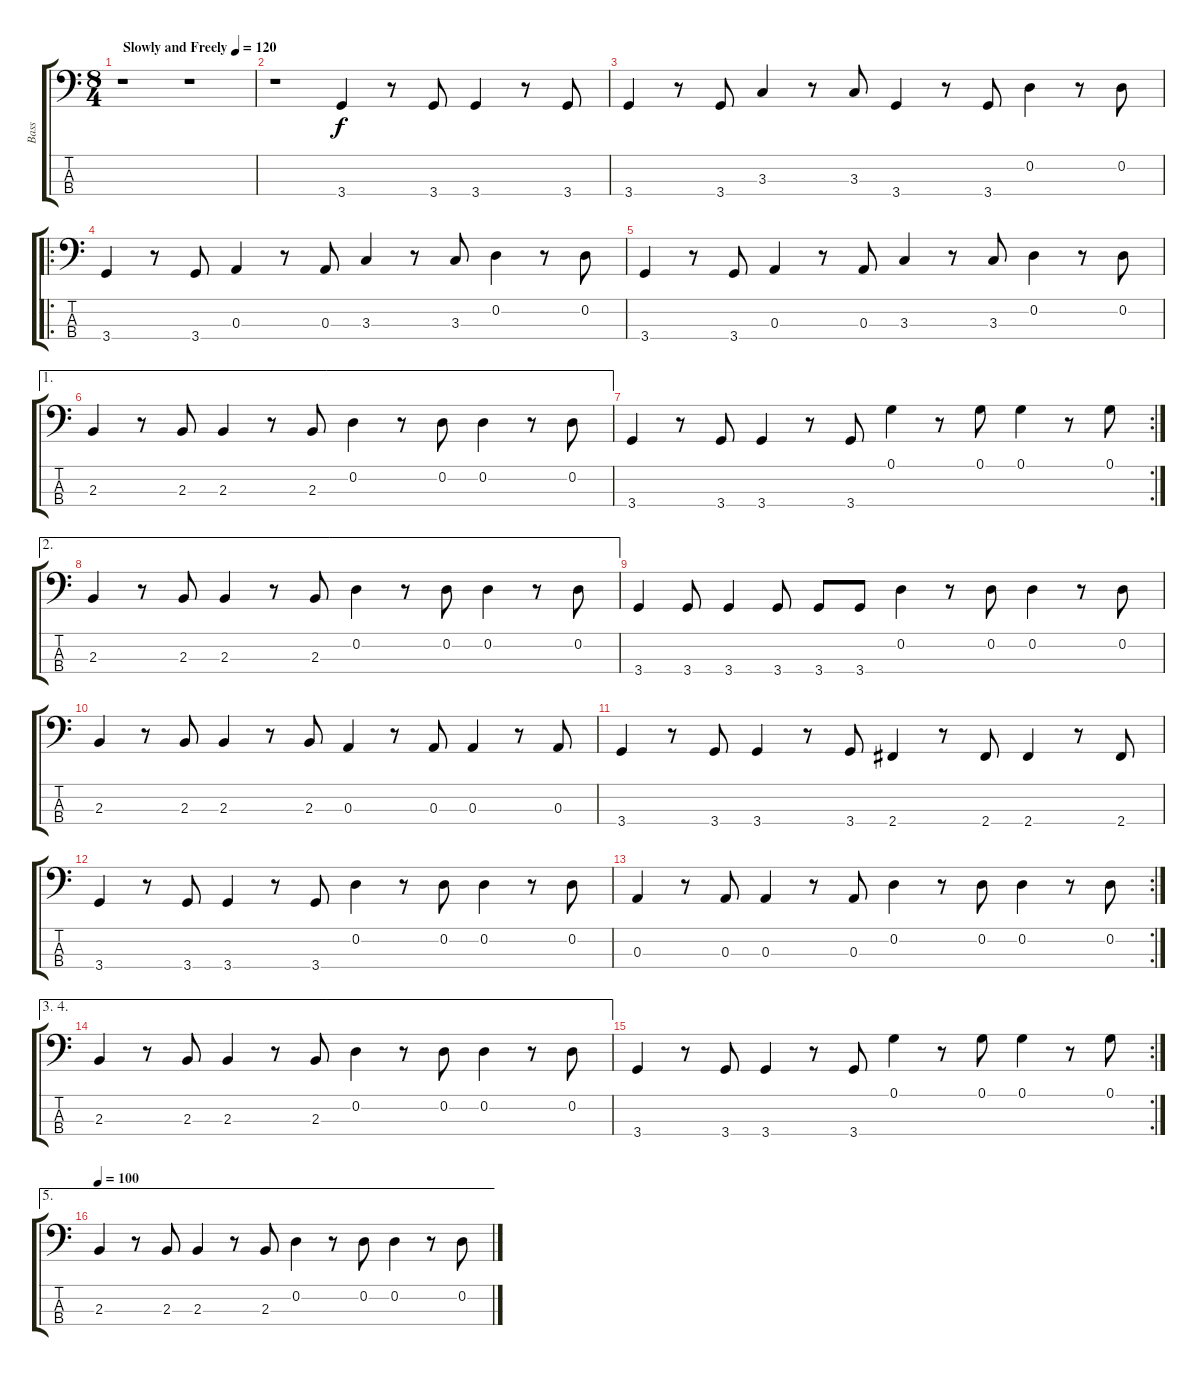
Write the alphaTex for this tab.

\track ("Bass" "Bass") {instrument electricbassfinger}
\staff {score tabs}
\tuning (G2 D2 A1 E1) {hide}
\ts (8 4)
\tempo (120 "Slowly and Freely")
\clef f4
\ks c
r.1{dy f instrument electricbassfinger} r.1 |
r.1 3.4.4 r.8 3.4.8 3.4.4 r.8 3.4.8 |
3.4.4 r.8 3.4.8 3.3.4 r.8 3.3.8 3.4.4 r.8 3.4.8 0.2.4 r.8 0.2.8 |
\ro
3.4.4 r.8 3.4.8 0.3.4 r.8 0.3.8 3.3.4 r.8 3.3.8 0.2.4 r.8 0.2.8 |
3.4.4 r.8 3.4.8 0.3.4 r.8 0.3.8 3.3.4 r.8 3.3.8 0.2.4 r.8 0.2.8 |
\ae 1
2.3.4 r.8 2.3.8 2.3.4 r.8 2.3.8 0.2.4 r.8 0.2.8 0.2.4 r.8 0.2.8 |
\rc 2
3.4.4 r.8 3.4.8 3.4.4 r.8 3.4.8 0.1.4 r.8 0.1.8 0.1.4 r.8 0.1.8 |
\ae 2
2.3.4 r.8 2.3.8 2.3.4 r.8 2.3.8 0.2.4 r.8 0.2.8 0.2.4 r.8 0.2.8 |
3.4.4 3.4.8 3.4.4 3.4.8 3.4.8 3.4.8 0.2.4 r.8 0.2.8 0.2.4 r.8 0.2.8 |
2.3.4 r.8 2.3.8 2.3.4 r.8 2.3.8 0.3.4 r.8 0.3.8 0.3.4 r.8 0.3.8 |
3.4.4 r.8 3.4.8 3.4.4 r.8 3.4.8 2.4.4 r.8 2.4.8 2.4.4 r.8 2.4.8 |
3.4.4 r.8 3.4.8 3.4.4 r.8 3.4.8 0.2.4 r.8 0.2.8 0.2.4 r.8 0.2.8 |
\rc 2
0.3.4 r.8 0.3.8 0.3.4 r.8 0.3.8 0.2.4 r.8 0.2.8 0.2.4 r.8 0.2.8 |
\ae (3 4)
2.3.4 r.8 2.3.8 2.3.4 r.8 2.3.8 0.2.4 r.8 0.2.8 0.2.4 r.8 0.2.8 |
\rc 2
3.4.4 r.8 3.4.8 3.4.4 r.8 3.4.8 0.1.4 r.8 0.1.8 0.1.4 r.8 0.1.8 |
\ae 5
\tempo 100
2.3.4 r.8 2.3.8 2.3.4 r.8 2.3.8 0.2.4 r.8 0.2.8 0.2.4 r.8 0.2.8
